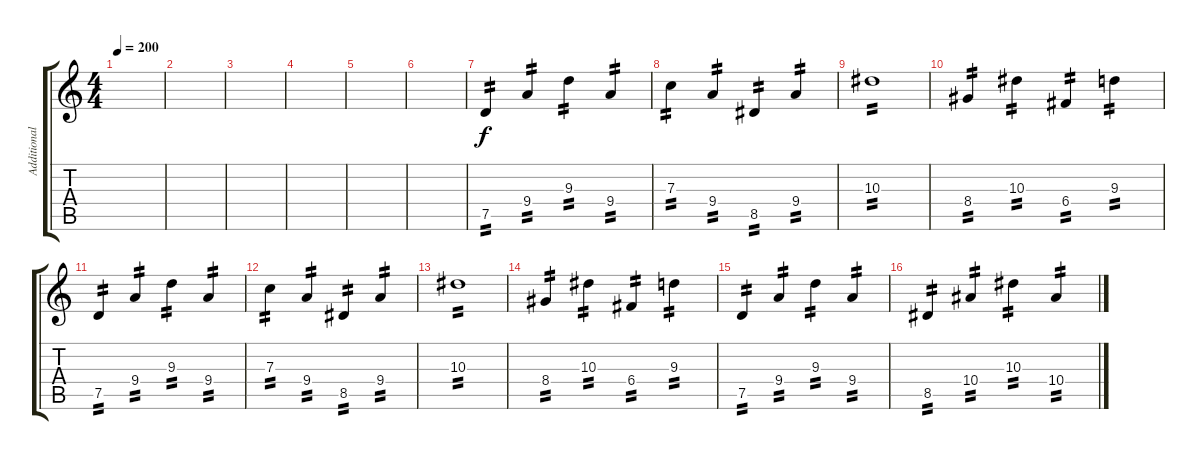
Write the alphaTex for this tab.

\track ("Additional Guitars" "Additional") {instrument distortionguitar}
\staff {score tabs}
\tuning (D4 A3 F3 C3 G2 D2) {hide}
\ts (4 4)
\tempo 200
\clef g2
\ks c
|
|
|
|
|
|
7.5.4{tp 2} 9.4.4{tp 2} 9.3.4{tp 2} 9.4.4{tp 2} |
7.3.4{tp 2} 9.4.4{tp 2} 8.5.4{tp 2} 9.4.4{tp 2} |
10.3.1{tp 2} |
8.4.4{tp 2} 10.3.4{tp 2} 6.4.4{tp 2} 9.3.4{tp 2} |
7.5.4{tp 2} 9.4.4{tp 2} 9.3.4{tp 2} 9.4.4{tp 2} |
7.3.4{tp 2} 9.4.4{tp 2} 8.5.4{tp 2} 9.4.4{tp 2} |
10.3.1{tp 2} |
8.4.4{tp 2} 10.3.4{tp 2} 6.4.4{tp 2} 9.3.4{tp 2} |
7.5.4{tp 2} 9.4.4{tp 2} 9.3.4{tp 2} 9.4.4{tp 2} |
8.5.4{tp 2} 10.4.4{tp 2} 10.3.4{tp 2} 10.4.4{tp 2}
